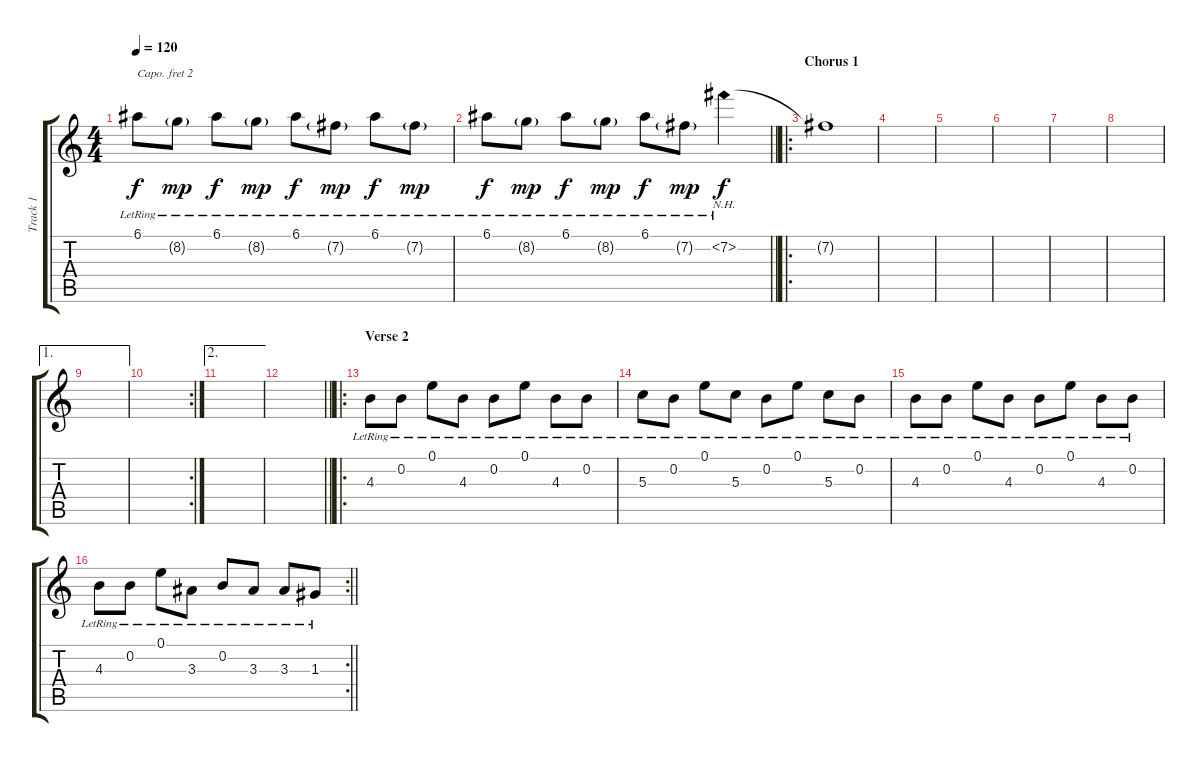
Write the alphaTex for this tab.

\track ("Track 1" "Track 1") {instrument electricguitarclean}
\staff {score tabs}
\capo 2
\tuning (D4 A3 F3 C3 G2 C2) {hide}
\ts (4 4)
\tempo 120
\clef g2
\ks c
6.1{lr}.8{dy f} 8.2{g lr}.8{dy mp} 6.1{lr}.8{dy f} 8.2{g lr}.8{dy mp} 6.1{lr}.8{dy f} 7.2{g lr}.8{dy mp} 6.1{lr}.8{dy f} 7.2{g lr}.8{dy mp} |
\barLineRight lightlight
6.1{lr}.8{dy f} 8.2{g lr}.8{dy mp} 6.1{lr}.8{dy f} 8.2{g lr}.8{dy mp} 6.1{lr}.8{dy f} 7.2{g lr}.8{dy mp} 7.2{nh lr}.4{dy f} |
\ro
\section ("" "Chorus 1")
7.2{t}.1 |
|
|
|
|
|
\ae 1
|
\rc 2
|
\ae 2
|
\barLineRight lightlight
|
\ro
\section ("" "Verse 2")
4.3{lr}.8 0.2{lr}.8 0.1{lr}.8 4.3{lr}.8 0.2{lr}.8 0.1{lr}.8 4.3{lr}.8 0.2{lr}.8 |
5.3{lr}.8 0.2{lr}.8 0.1{lr}.8 5.3{lr}.8 0.2{lr}.8 0.1{lr}.8 5.3{lr}.8 0.2{lr}.8 |
4.3{lr}.8 0.2{lr}.8 0.1{lr}.8 4.3{lr}.8 0.2{lr}.8 0.1{lr}.8 4.3{lr}.8 0.2{lr}.8 |
\rc 2
\barLineRight lightlight
4.3{lr}.8 0.2{lr}.8 0.1{lr}.8 3.3{lr}.8 0.2{lr}.8 3.3{lr}.8 3.3{lr}.8 1.3{lr}.8
